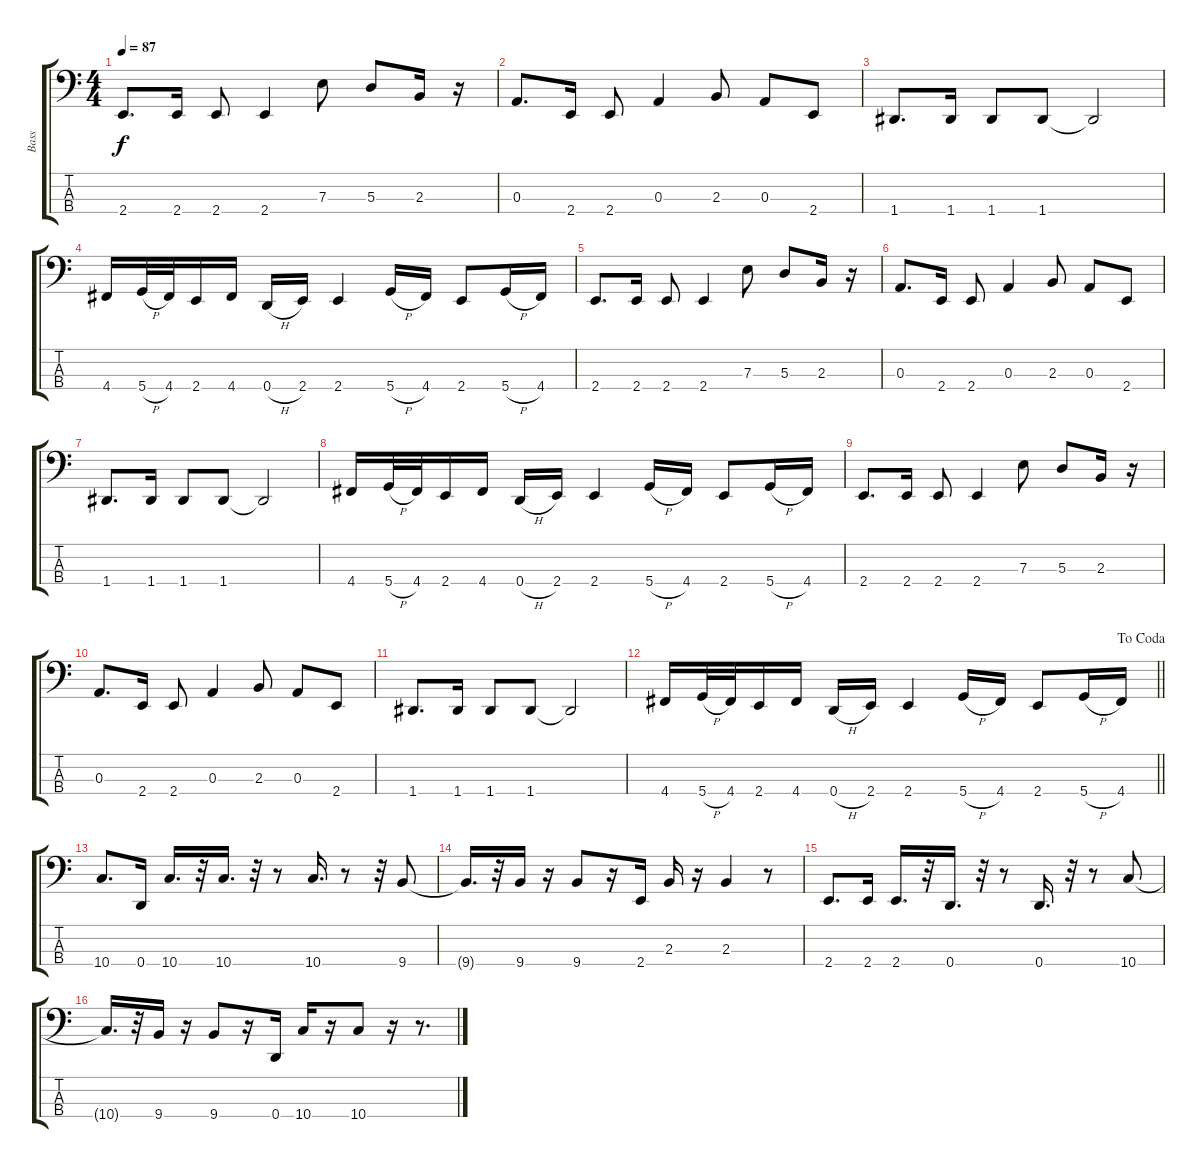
\track ("Bass" "Bass") {instrument electricbassfinger}
\staff {score tabs}
\tuning (G2 D2 A1 D1) {hide}
\ts (4 4)
\tempo 87
\clef f4
\ks c
2.4.8{d dy f} 2.4.16 2.4.8 2.4.4 7.3.8 5.3.8 2.3.16 r.16 |
0.3.8{d} 2.4.16 2.4.8 0.3.4 2.3.8 0.3.8 2.4.8 |
1.4.8{d} 1.4.16 1.4.8 1.4.8 1.4{t}.2 |
4.4.16 5.4{h}.32 4.4.32 2.4.16 4.4.16 0.4{h}.16 2.4.16 2.4.4 5.4{h}.16 4.4.16 2.4.8 5.4{h}.16 4.4.16 |
2.4.8{d} 2.4.16 2.4.8 2.4.4 7.3.8 5.3.8 2.3.16 r.16 |
0.3.8{d} 2.4.16 2.4.8 0.3.4 2.3.8 0.3.8 2.4.8 |
1.4.8{d} 1.4.16 1.4.8 1.4.8 1.4{t}.2 |
4.4.16 5.4{h}.32 4.4.32 2.4.16 4.4.16 0.4{h}.16 2.4.16 2.4.4 5.4{h}.16 4.4.16 2.4.8 5.4{h}.16 4.4.16 |
2.4.8{d} 2.4.16 2.4.8 2.4.4 7.3.8 5.3.8 2.3.16 r.16 |
0.3.8{d} 2.4.16 2.4.8 0.3.4 2.3.8 0.3.8 2.4.8 |
1.4.8{d} 1.4.16 1.4.8 1.4.8 1.4{t}.2 |
\jump dacoda
\barLineRight lightlight
4.4.16 5.4{h}.32 4.4.32 2.4.16 4.4.16 0.4{h}.16 2.4.16 2.4.4 5.4{h}.16 4.4.16 2.4.8 5.4{h}.16 4.4.16 |
10.4.8{d} 0.4.16 10.4.16{d} r.32 10.4.16{d} r.32 r.8 10.4.16{d} r.8 r.32 9.4.8 |
9.4{t}.16{d} r.32 9.4.16 r.16 9.4.8 r.16 2.4.16 2.3.16 r.16 2.3.4 r.8 |
2.4.8{d} 2.4.16 2.4.16{d} r.32 0.4.16{d} r.32 r.8 0.4.16{d} r.32 r.8 10.4.8 |
10.4{t}.16{d} r.32 9.4.16 r.16 9.4.8 r.16 0.4.16 10.4.16 r.16 10.4.8 r.16 r.8{d}
